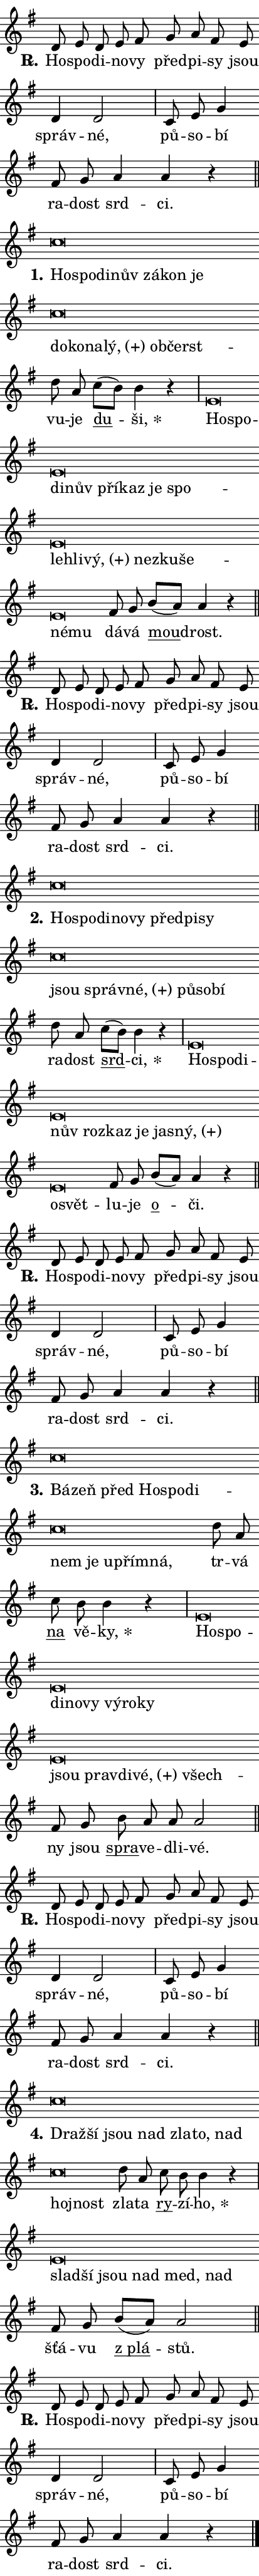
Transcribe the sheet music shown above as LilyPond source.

\version "2.24.0"
\header { tagline = "" }
\paper {
  indent = 0\cm
  top-margin = 0\cm
  right-margin = 0\cm
  bottom-margin = 0\cm
  left-margin = 0\cm
  paper-width = 7\cm
  page-breaking = #ly:one-page-breaking
  system-system-spacing.basic-distance = #11
  score-system-spacing.basic-distance = #11
  ragged-last = ##f
}


%% Author: Thomas Morley
%% https://lists.gnu.org/archive/html/lilypond-user/2020-05/msg00002.html
#(define (line-position grob)
"Returns position of @var[grob} in current system:
   @code{'start}, if at first time-step
   @code{'end}, if at last time-step
   @code{'middle} otherwise
"
  (let* ((col (ly:item-get-column grob))
         (ln (ly:grob-object col 'left-neighbor))
         (rn (ly:grob-object col 'right-neighbor))
         (col-to-check-left (if (ly:grob? ln) ln col))
         (col-to-check-right (if (ly:grob? rn) rn col))
         (break-dir-left
           (and
             (ly:grob-property col-to-check-left 'non-musical #f)
             (ly:item-break-dir col-to-check-left)))
         (break-dir-right
           (and
             (ly:grob-property col-to-check-right 'non-musical #f)
             (ly:item-break-dir col-to-check-right))))
        (cond ((eqv? 1 break-dir-left) 'start)
              ((eqv? -1 break-dir-right) 'end)
              (else 'middle))))

#(define (tranparent-at-line-position vctor)
  (lambda (grob)
  "Relying on @code{line-position} select the relevant enry from @var{vctor}.
Used to determine transparency,"
    (case (line-position grob)
      ((end) (not (vector-ref vctor 0)))
      ((middle) (not (vector-ref vctor 1)))
      ((start) (not (vector-ref vctor 2))))))

noteHeadBreakVisibility =
#(define-music-function (break-visibility)(vector?)
"Makes @code{NoteHead}s transparent relying on @var{break-visibility}"
#{
  \override NoteHead.transparent =
    #(tranparent-at-line-position break-visibility)
#})

#(define delete-ledgers-for-transparent-note-heads
  (lambda (grob)
    "Reads whether a @code{NoteHead} is transparent.
If so this @code{NoteHead} is removed from @code{'note-heads} from
@var{grob}, which is supposed to be @code{LedgerLineSpanner}.
As a result ledgers are not printed for this @code{NoteHead}"
    (let* ((nhds-array (ly:grob-object grob 'note-heads))
           (nhds-list
             (if (ly:grob-array? nhds-array)
                 (ly:grob-array->list nhds-array)
                 '()))
           ;; Relies on the transparent-property being done before
           ;; Staff.LedgerLineSpanner.after-line-breaking is executed.
           ;; This is fragile ...
           (to-keep
             (remove
               (lambda (nhd)
                 (ly:grob-property nhd 'transparent #f))
               nhds-list)))
      ;; TODO find a better method to iterate over grob-arrays, similiar
      ;; to filter/remove etc for lists
      ;; For now rebuilt from scratch
      (set! (ly:grob-object grob 'note-heads)  '())
      (for-each
        (lambda (nhd)
          (ly:pointer-group-interface::add-grob grob 'note-heads nhd))
        to-keep))))

hideNotes = {
  \noteHeadBreakVisibility #begin-of-line-visible
}
unHideNotes = {
  \noteHeadBreakVisibility #all-visible
}

% work-around for resetting accidentals
% https://lilypond.org/doc/v2.23/Documentation/notation/displaying-rhythms#unmetered-music
cadenzaMeasure = {
  \cadenzaOff
  \partial 1024 s1024
  \cadenzaOn
}

#(define-markup-command (accent layout props text) (markup?)
  "Underline accented syllable"
  (interpret-markup layout props
    #{\markup \override #'(offset . 4.3) \underline { #text }#}))

responsum = \markup \concat {
  "R" \hspace #-1.05 \path #0.1 #'((moveto 0 0.07) (lineto 0.9 0.8)) \hspace #0.05 "."
}

\layout {
    \context {
        \Staff
        \remove "Time_signature_engraver"
        \override LedgerLineSpanner.after-line-breaking = #delete-ledgers-for-transparent-note-heads
    }
    \context {
        \Voice {
            \override NoteHead.output-attributes = #'((class . "notehead"))
            \override Hairpin.height = #0.55
        }
    }
    \context {
        \Lyrics {
            \override StanzaNumber.output-attributes = #'((class . "stanzanumber"))
            \override LyricSpace.minimum-distance = #0.9
            \override LyricText.font-name = #"TeX Gyre Schola"
            \override LyricText.font-size = 1
            \override StanzaNumber.font-name = #"TeX Gyre Schola Bold"
            \override StanzaNumber.font-size = 1
        }
    }
}

% magnetic-lyrics.ily
%
%   written by
%     Jean Abou Samra <jean@abou-samra.fr>
%     Werner Lemberg <wl@gnu.org>
%
%   adapted by
%     Jiri Hon <jiri.hon@gmail.com>
%
% Version 2022-Apr-15

% https://www.mail-archive.com/lilypond-user@gnu.org/msg149350.html

#(define (Left_hyphen_pointer_engraver context)
   "Collect syllable-hyphen-syllable occurrences in lyrics and store
them in properties.  This engraver only looks to the left.  For
example, if the lyrics input is @code{foo -- bar}, it does the
following.

@itemize @bullet
@item
Set the @code{text} property of the @code{LyricHyphen} grob between
@q{foo} and @q{bar} to @code{foo}.

@item
Set the @code{left-hyphen} property of the @code{LyricText} grob with
text @q{foo} to the @code{LyricHyphen} grob between @q{foo} and
@q{bar}.
@end itemize

Use this auxiliary engraver in combination with the
@code{lyric-@/text::@/apply-@/magnetic-@/offset!} hook."
   (let ((hyphen #f)
         (text #f))
     (make-engraver
      (acknowledgers
       ((lyric-syllable-interface engraver grob source-engraver)
        (set! text grob)))
      (end-acknowledgers
       ((lyric-hyphen-interface engraver grob source-engraver)
        ;(when (not (grob::has-interface grob 'lyric-space-interface))
          (set! hyphen grob)));)
      ((stop-translation-timestep engraver)
       (when (and text hyphen)
         (ly:grob-set-object! text 'left-hyphen hyphen))
       (set! text #f)
       (set! hyphen #f)))))

#(define (lyric-text::apply-magnetic-offset! grob)
   "If the space between two syllables is less than the value in
property @code{LyricText@/.details@/.squash-threshold}, move the right
syllable to the left so that it gets concatenated with the left
syllable.

Use this function as a hook for
@code{LyricText@/.after-@/line-@/breaking} if the
@code{Left_@/hyphen_@/pointer_@/engraver} is active."
   (let ((hyphen (ly:grob-object grob 'left-hyphen #f)))
     (when hyphen
       (let ((left-text (ly:spanner-bound hyphen LEFT)))
         (when (grob::has-interface left-text 'lyric-syllable-interface)
           (let* ((common (ly:grob-common-refpoint grob left-text X))
                  (this-x-ext (ly:grob-extent grob common X))
                  (left-x-ext
                   (begin
                     ;; Trigger magnetism for left-text.
                     (ly:grob-property left-text 'after-line-breaking)
                     (ly:grob-extent left-text common X)))
                  ;; `delta` is the gap width between two syllables.
                  (delta (- (interval-start this-x-ext)
                            (interval-end left-x-ext)))
                  (details (ly:grob-property grob 'details))
                  (threshold (assoc-get 'squash-threshold details 0.2)))
             (when (< delta threshold)
               (let* (;; We have to manipulate the input text so that
                      ;; ligatures crossing syllable boundaries are not
                      ;; disabled.  For languages based on the Latin
                      ;; script this is essentially a beautification.
                      ;; However, for non-Western scripts it can be a
                      ;; necessity.
                      (lt (ly:grob-property left-text 'text))
                      (rt (ly:grob-property grob 'text))
                      (is-space (grob::has-interface hyphen 'lyric-space-interface))
                      (space (if is-space " " ""))
                      (space-markup (grob-interpret-markup grob " "))
                      (space-size (interval-length (ly:stencil-extent space-markup X)))
                      (extra-delta (if is-space space-size 0))
                      ;; Append new syllable.
                      (ltrt-space (if (and (string? lt) (string? rt))
                                (string-append lt space rt)
                                (make-concat-markup (list lt space rt))))
                      ;; Right-align `ltrt` to the right side.
                      (ltrt-space-markup (grob-interpret-markup
                               grob
                               (make-translate-markup
                                (cons (interval-length this-x-ext) 0)
                                (make-right-align-markup ltrt-space)))))
                 (begin
                   ;; Don't print `left-text`.
                   (ly:grob-set-property! left-text 'stencil #f)
                   ;; Set text and stencil (which holds all collected
                   ;; syllables so far) and shift it to the left.
                   (ly:grob-set-property! grob 'text ltrt-space)
                   (ly:grob-set-property! grob 'stencil ltrt-space-markup)
                   (ly:grob-translate-axis! grob (- (- delta extra-delta)) X))))))))))


#(define (lyric-hyphen::displace-bounds-first grob)
   ;; Make very sure this callback isn't triggered too early.
   (let ((left (ly:spanner-bound grob LEFT))
         (right (ly:spanner-bound grob RIGHT)))
     (ly:grob-property left 'after-line-breaking)
     (ly:grob-property right 'after-line-breaking)
     (ly:lyric-hyphen::print grob)))

squashThreshold = #0.4

\layout {
  \context {
    \Lyrics
    \consists #Left_hyphen_pointer_engraver
    \override LyricText.after-line-breaking =
      #lyric-text::apply-magnetic-offset!
    \override LyricHyphen.stencil = #lyric-hyphen::displace-bounds-first
    \override LyricText.details.squash-threshold = \squashThreshold
    \override LyricHyphen.minimum-distance = 0
    \override LyricHyphen.minimum-length = \squashThreshold
  }
}

squash = \override LyricText.details.squash-threshold = 9999
unSquash = \override LyricText.details.squash-threshold = \squashThreshold

left = \override LyricText.self-alignment-X = #LEFT
unLeft = \revert LyricText.self-alignment-X

starOffset = #(lambda (grob) 
                (let ((x_offset (ly:self-alignment-interface::aligned-on-x-parent grob)))
                  (if (= x_offset 0) 0 (+ x_offset 1.2))))

star = #(define-music-function (syllable)(string?)
"Append star separator at the end of a syllable"
#{
  \once \override LyricText.X-offset = #starOffset
  \lyricmode { \markup {
    #syllable
    \override #'((font-name . "TeX Gyre Schola Bold")) \hspace #0.2 \lower #0.65 \larger "*"
  } }
#})

starAccent = #(define-music-function (syllable)(string?)
"Append star separator at the end of a syllable and make accent"
#{
  \once \override LyricText.X-offset = #starOffset
  \lyricmode { \markup {
    \accent #syllable
    \override #'((font-name . "TeX Gyre Schola Bold")) \hspace #0.2 \lower #0.65 \larger "*"
  } }
#})

breath = #(define-music-function (syllable)(string?)
"Append breathing indicator at the end of a syllable"
#{
  \lyricmode { \markup { #syllable "+" } }
#})

optionalBreath = #(define-music-function (syllable)(string?)
"Append optional breathing indicator at the end of a syllable"
#{
  \lyricmode { \markup { #syllable "(+)" } }
#})


\score {
    <<
        \new Voice = "melody" { \cadenzaOn \key g \major \relative { d'8 e d e fis \bar "" g a fis e \bar "" d4 d2 \cadenzaMeasure \bar "|" c8 e g4 \bar "" fis8 g a4 a r \cadenzaMeasure \bar "||" \break } }
        \new Lyrics \lyricsto "melody" { \lyricmode { \set stanza = \responsum
Ho -- spo -- di -- no -- vy před -- pi -- sy jsou správ -- né, pů -- so -- bí ra -- dost srd -- ci. } }
    >>
    \layout {}
}

\score {
    <<
        \new Voice = "melody" { \cadenzaOn \key g \major \relative { c''\breve*1/16 \hideNotes \breve*1/16 \bar "" \breve*1/16 \bar "" \breve*1/16 \bar "" \breve*1/16 \bar "" \breve*1/16 \bar "" \breve*1/16 \bar "" \breve*1/16 \bar "" \breve*1/16 \bar "" \breve*1/16 \bar "" \breve*1/16 \bar "" \breve*1/16 \breve*1/16 \bar "" \unHideNotes d8 a \bar "" c[( b)] b4 r \cadenzaMeasure \bar "|" e,\breve*1/16 \hideNotes \breve*1/16 \bar "" \breve*1/16 \bar "" \breve*1/16 \bar "" \breve*1/16 \bar "" \breve*1/16 \bar "" \breve*1/16 \bar "" \breve*1/16 \bar "" \breve*1/16 \bar "" \breve*1/16 \bar "" \breve*1/16 \bar "" \breve*1/16 \bar "" \breve*1/16 \bar "" \breve*1/16 \bar "" \breve*1/16 \breve*1/16 \bar "" \unHideNotes fis8 g \bar "" b[( a)] a4 r \cadenzaMeasure \bar "||" \break } }
        \new Lyrics \lyricsto "melody" { \lyricmode { \set stanza = "1."
\left Ho -- \squash spo -- di -- nův zá -- kon je do -- ko -- na -- \optionalBreath lý, ob -- čerst -- \unLeft \unSquash vu -- je \markup \accent du -- \star ši, \left Ho -- \squash spo -- di -- nův pří -- kaz je spo -- leh -- li -- \optionalBreath vý, ne -- zku -- še -- né -- mu \unLeft \unSquash dá -- vá \markup \accent mou -- drost. } }
    >>
    \layout {}
}

\score {
    <<
        \new Voice = "melody" { \cadenzaOn \key g \major \relative { d'8 e d e fis \bar "" g a fis e \bar "" d4 d2 \cadenzaMeasure \bar "|" c8 e g4 \bar "" fis8 g a4 a r \cadenzaMeasure \bar "||" \break } }
        \new Lyrics \lyricsto "melody" { \lyricmode { \set stanza = \responsum
Ho -- spo -- di -- no -- vy před -- pi -- sy jsou správ -- né, pů -- so -- bí ra -- dost srd -- ci. } }
    >>
    \layout {}
}

\score {
    <<
        \new Voice = "melody" { \cadenzaOn \key g \major \relative { c''\breve*1/16 \hideNotes \breve*1/16 \bar "" \breve*1/16 \bar "" \breve*1/16 \bar "" \breve*1/16 \bar "" \breve*1/16 \bar "" \breve*1/16 \bar "" \breve*1/16 \bar "" \breve*1/16 \bar "" \breve*1/16 \bar "" \breve*1/16 \bar "" \breve*1/16 \bar "" \breve*1/16 \breve*1/16 \bar "" \unHideNotes d8 a \bar "" c[( b)] b4 r \cadenzaMeasure \bar "|" e,\breve*1/16 \hideNotes \breve*1/16 \bar "" \breve*1/16 \bar "" \breve*1/16 \bar "" \breve*1/16 \bar "" \breve*1/16 \bar "" \breve*1/16 \bar "" \breve*1/16 \bar "" \breve*1/16 \bar "" \breve*1/16 \breve*1/16 \bar "" \unHideNotes fis8 g \bar "" b[( a)] a4 r \cadenzaMeasure \bar "||" \break } }
        \new Lyrics \lyricsto "melody" { \lyricmode { \set stanza = "2."
\left Ho -- \squash spo -- di -- no -- vy před -- pi -- sy jsou správ -- \optionalBreath né, pů -- so -- bí \unLeft \unSquash ra -- dost \markup \accent srd -- \star ci, \left Ho -- \squash spo -- di -- nův roz -- kaz je ja -- \optionalBreath sný, o -- svět -- \unLeft \unSquash lu -- je \markup \accent o -- či. } }
    >>
    \layout {}
}

\score {
    <<
        \new Voice = "melody" { \cadenzaOn \key g \major \relative { d'8 e d e fis \bar "" g a fis e \bar "" d4 d2 \cadenzaMeasure \bar "|" c8 e g4 \bar "" fis8 g a4 a r \cadenzaMeasure \bar "||" \break } }
        \new Lyrics \lyricsto "melody" { \lyricmode { \set stanza = \responsum
Ho -- spo -- di -- no -- vy před -- pi -- sy jsou správ -- né, pů -- so -- bí ra -- dost srd -- ci. } }
    >>
    \layout {}
}

\score {
    <<
        \new Voice = "melody" { \cadenzaOn \key g \major \relative { c''\breve*1/16 \hideNotes \breve*1/16 \bar "" \breve*1/16 \bar "" \breve*1/16 \bar "" \breve*1/16 \bar "" \breve*1/16 \bar "" \breve*1/16 \bar "" \breve*1/16 \bar "" \breve*1/16 \bar "" \breve*1/16 \breve*1/16 \bar "" \unHideNotes d8 a \bar "" c b b4 r \cadenzaMeasure \bar "|" e,\breve*1/16 \hideNotes \breve*1/16 \bar "" \breve*1/16 \bar "" \breve*1/16 \bar "" \breve*1/16 \bar "" \breve*1/16 \bar "" \breve*1/16 \bar "" \breve*1/16 \bar "" \breve*1/16 \bar "" \breve*1/16 \bar "" \breve*1/16 \bar "" \breve*1/16 \breve*1/16 \bar "" \unHideNotes fis8 g \bar "" b a a a2 \cadenzaMeasure \bar "||" \break } }
        \new Lyrics \lyricsto "melody" { \lyricmode { \set stanza = "3."
\left Bá -- \squash zeň před Ho -- spo -- di -- nem je u -- přím -- ná, \unLeft \unSquash tr -- vá \markup \accent na vě -- \star ky, \left Ho -- \squash spo -- di -- no -- vy vý -- ro -- ky jsou prav -- di -- \optionalBreath vé, všech -- \unLeft \unSquash ny jsou \markup \accent spra -- ve -- dli -- vé. } }
    >>
    \layout {}
}

\score {
    <<
        \new Voice = "melody" { \cadenzaOn \key g \major \relative { d'8 e d e fis \bar "" g a fis e \bar "" d4 d2 \cadenzaMeasure \bar "|" c8 e g4 \bar "" fis8 g a4 a r \cadenzaMeasure \bar "||" \break } }
        \new Lyrics \lyricsto "melody" { \lyricmode { \set stanza = \responsum
Ho -- spo -- di -- no -- vy před -- pi -- sy jsou správ -- né, pů -- so -- bí ra -- dost srd -- ci. } }
    >>
    \layout {}
}

\score {
    <<
        \new Voice = "melody" { \cadenzaOn \key g \major \relative { c''\breve*1/16 \hideNotes \breve*1/16 \bar "" \breve*1/16 \bar "" \breve*1/16 \bar "" \breve*1/16 \bar "" \breve*1/16 \bar "" \breve*1/16 \bar "" \breve*1/16 \breve*1/16 \bar "" \unHideNotes d8 a \bar "" c b b4 r \cadenzaMeasure \bar "|" e,\breve*1/16 \hideNotes \breve*1/16 \bar "" \breve*1/16 \bar "" \breve*1/16 \bar "" \breve*1/16 \breve*1/16 \bar "" \unHideNotes fis8 g \bar "" b[( a)] a2 \cadenzaMeasure \bar "||" \break } }
        \new Lyrics \lyricsto "melody" { \lyricmode { \set stanza = "4."
\left Draž -- \squash ší jsou nad zla -- to, nad hoj -- nost \unLeft \unSquash zla -- ta \markup \accent ry -- zí -- \star ho, \left slad -- \squash ší jsou nad med, nad \unLeft \unSquash šťá -- vu \markup \accent "z plá" -- stů. } }
    >>
    \layout {}
}

\score {
    <<
        \new Voice = "melody" { \cadenzaOn \key g \major \relative { d'8 e d e fis \bar "" g a fis e \bar "" d4 d2 \cadenzaMeasure \bar "|" c8 e g4 \bar "" fis8 g a4 a r \cadenzaMeasure \bar "||" \break } \bar "|." }
        \new Lyrics \lyricsto "melody" { \lyricmode { \set stanza = \responsum
Ho -- spo -- di -- no -- vy před -- pi -- sy jsou správ -- né, pů -- so -- bí ra -- dost srd -- ci. } }
    >>
    \layout {}
}
